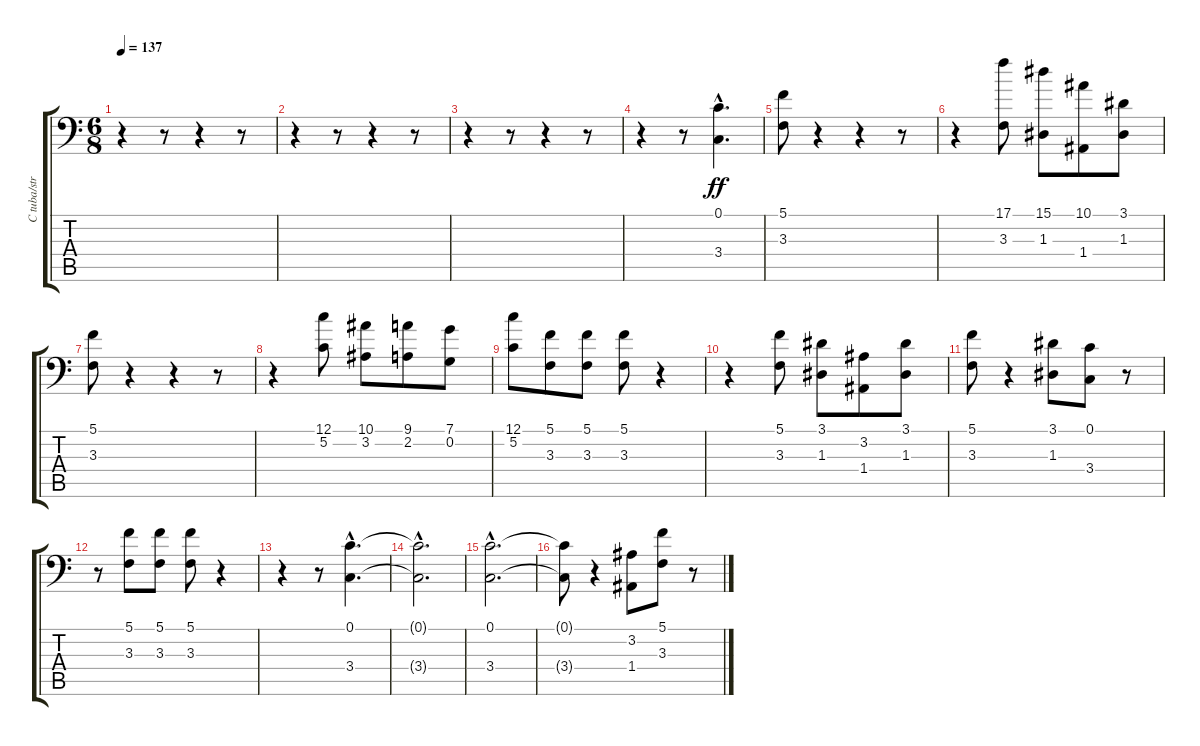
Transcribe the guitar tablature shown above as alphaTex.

\track ("C tuba/string bass" "C tuba/str") {instrument electricbassfinger}
\staff {score tabs}
\tuning (C3 G2 D2 A1 E1 B0) {hide}
\ts (6 8)
\tempo 137
\clef f4
\ks c
r.4{dy ff} r.8 r.4 r.8 |
r.4 r.8 r.4 r.8 |
r.4 r.8 r.4 r.8 |
r.4 r.8 (0.1{hac} 3.4{hac}).4{d} |
(5.1 3.3).8 r.4 r.4 r.8 |
r.4 (17.1 3.3).8 (15.1 1.3).8 (10.1 1.4).8 (3.1 1.3).8 |
(5.1 3.3).8 r.4 r.4 r.8 |
r.4 (12.1 5.2).8 (10.1 3.2).8 (9.1 2.2).8 (7.1 0.2).8 |
(12.1 5.2).8 (5.1 3.3).8 (5.1 3.3).8 (5.1 3.3).8 r.4 |
r.4 (5.1 3.3).8 (3.1 1.3).8 (3.2 1.4).8 (3.1 1.3).8 |
(5.1 3.3).8 r.4 (3.1 1.3).8 (0.1 3.4).8 r.8 |
r.8 (5.1 3.3).8 (5.1 3.3).8 (5.1 3.3).8 r.4 |
r.4 r.8 (0.1{hac} 3.4{hac}).4{d} |
(0.1{hac t} 3.4{hac t}).2{d} |
(0.1{hac} 3.4{hac}).2{d} |
(0.1{t} 3.4{t}).8 r.4 (3.2 1.4).8 (5.1 3.3).8 r.8
